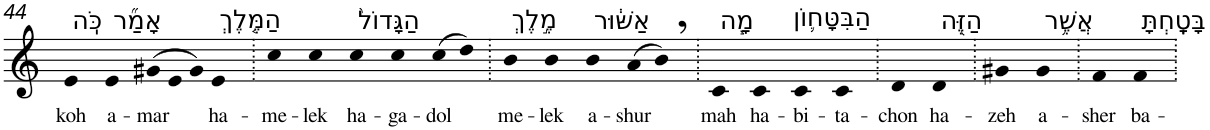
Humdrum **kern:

**kern	**text
*part1	*part1
*staff1	*staff1
*I"Piano	*
*I'Pno	*
!!LO:PB:g=z
*clefG2	*
*k[]	*
=44	=44
!LO:TX:a:t=כֹּֽה	!
!	!LO:LY:b
4e	koh
!LO:TX:a:t=אָמַ֞ר	!
!	!LO:LY:b
4e	a-
!	!LO:LY:b
(>12g#X	-mar
12e	.
12g#)	.
!LO:TX:a:t=הַמֶּ֤לֶךְ	!
!	!LO:LY:b
4e	ha-
=45.	=45.
!	!LO:LY:b
4cc	-me-
!	!LO:LY:b
4cc	-lek
!LO:TX:a:t=הַגָּדוֹל֙	!
!	!LO:LY:b
4cc	ha-
!	!LO:LY:b
4cc	-ga-
!	!LO:LY:b
(8cc	-dol
8dd)	.
=46.	=46.
!LO:TX:a:t=מֶ֣לֶךְ	!
!	!LO:LY:b
4b	me-
!	!LO:LY:b
4b	-lek
!LO:TX:a:t=אַשּׁ֔וּר	!
!	!LO:LY:b
4b	a-
!	!LO:LY:b
(8a	-shur
8b,)	.
=47.	=47.
!LO:TX:a:t=מָ֧ה	!
!	!LO:LY:b
4c	mah
!LO:TX:a:t=הַבִּטָּח֛וֹן	!
!	!LO:LY:b
4c	ha-
!	!LO:LY:b
4c	-bi-
!	!LO:LY:b
4c	-ta-
=48.	=48.
!	!LO:LY:b
4d	-chon
!LO:TX:a:t=הַזֶּ֖ה	!
!	!LO:LY:b
4d	ha-
=49.	=49.
!	!LO:LY:b
4g#X	-zeh
!LO:TX:a:t=אֲשֶׁ֥ר	!
!	!LO:LY:b
4g#	a-
=50.	=50.
!	!LO:LY:b
4f	-sher
!LO:TX:a:t=בָּטָֽחְתָּ	!
!	!LO:LY:b
4f	ba-
=.	=.
*-	*-
